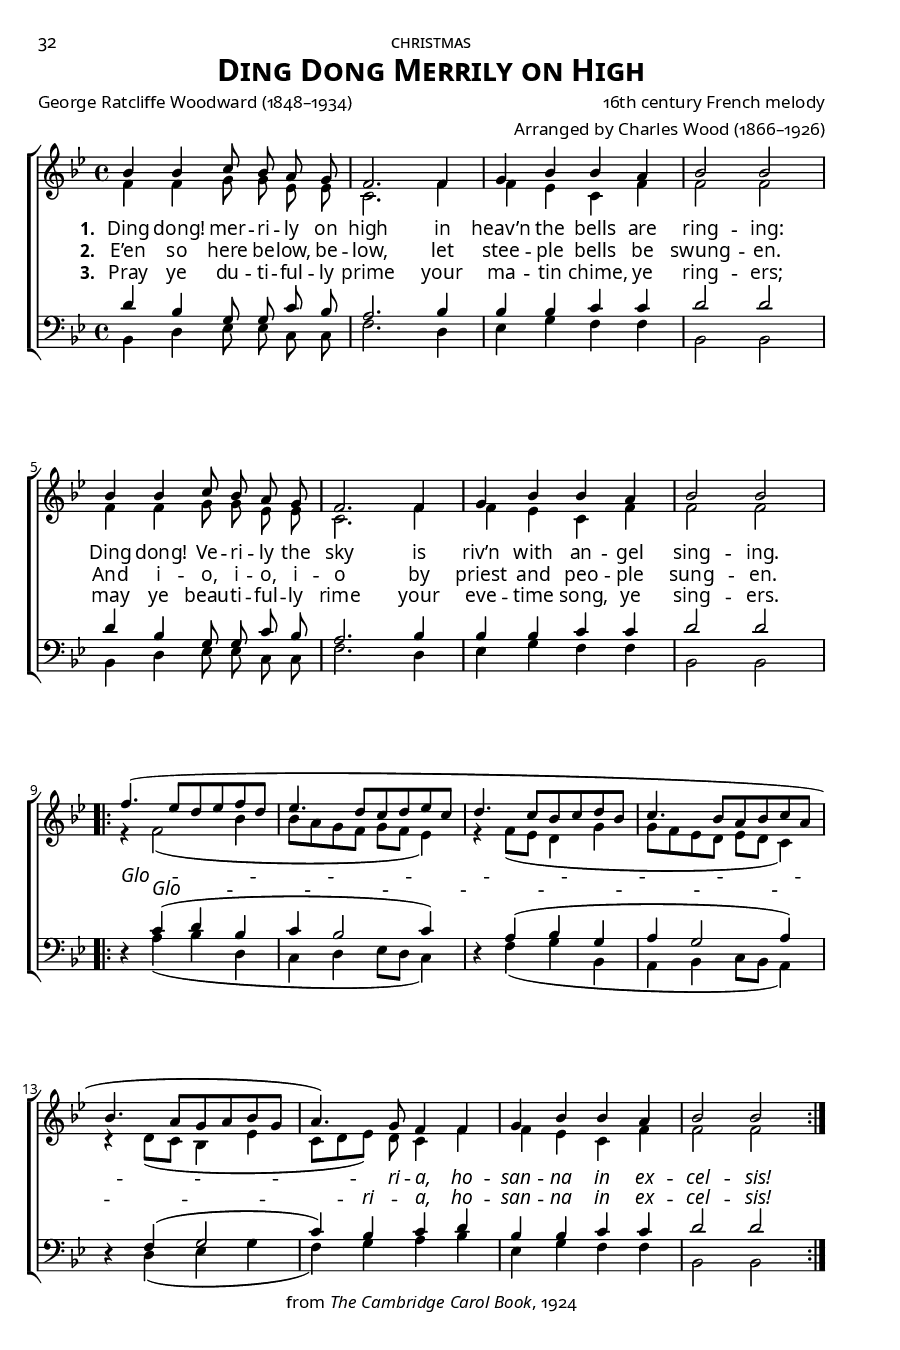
\version "2.14.2"
\include "util.ly"
\header {
  title = \markup{\override #'(font-name . "Garamond Premier Pro Semibold"){ \abs-fontsize #15 \smallCapsOldStyle"Ding Dong Merrily on High"}}
  poet = \markup\oldStyleNum"George Ratcliffe Woodward (1848–1934)"
  composer = \markup\oldStyleNum"16th century French melody"
  arranger = \markup\oldStyleNum"Arranged by Charles Wood (1866–1926)"
  
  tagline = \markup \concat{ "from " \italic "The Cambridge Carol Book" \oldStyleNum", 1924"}

}
\paper {
  %print-all-headers = ##t
  paper-height = 9\in
  paper-width = 6\in
  indent = 0\in
  %system-system-spacing = #'((basic-distance . 10) (padding . 0))
  %system-system-spacing =
  %  #'((basic-distance . 0)
  %     (minimum-distance . 0)
  %     (padding . -0.35)
  %     (stretchability . 100))
  ragged-last-bottom = ##f
  ragged-bottom = ##f
  two-sided = ##t
  inner-margin = 0.5\in
  outer-margin = 0.25\in
  top-margin = 0.25\in
  bottom-margin = 0.25\in
  first-page-number = #032
  print-first-page-number = ##t
  headerLine = \markup{\override #'(font-name . "Garamond Premier Pro") \smallCapsOldStyle"christmas"}
  oddHeaderMarkup = \markup\fill-line{
     \override #'(font-name . "Garamond Premier Pro")\abs-fontsize #8.5
     \combine 
        \fill-line{"" \on-the-fly #print-page-number-check-first
        \oldStylePageNum""
        }
        \fill-line{\headerLine}
  }
  evenHeaderMarkup = \markup {
     \override #'(font-name . "Garamond Premier Pro")\abs-fontsize #8.5
     \combine
        \on-the-fly #print-page-number-check-first
        \oldStylePageNum""
        \fill-line{\headerLine}
  }
}
#(set-global-staff-size 15) \paper{ #(define fonts (make-pango-font-tree "GoudyOlSt BT" "Garamond Premier Pro" "Garamond Premier Pro" (/ 15 20))) }

global = {
  \key bes \major
  \time 4/4
  \autoBeamOff
}

sopMusic = \relative c'' {
  \repeat unfold 2 {
    bes4 bes c8 bes a g |
    f2. f4 |
    g bes bes a |
    bes2 bes
  } \break
  \repeat volta 2 {
    f'4.( ees8[ d ees f d] |
    ees4. d8[ c d ees c] |
    d4. c8[ bes c d bes] |
    c4. bes8[ a bes c a] |
    
    bes4. a8[ g a bes g] |
    a4.) g8 f4 f |
    g bes bes a |
    bes2 bes 2
  }
}
sopWords = \lyricmode {
  
}

altoMusic = \relative c' {
  \repeat unfold 2 {
    f4 f g8 g ees ees |
    c2. f4 |
    f ees c f |
    f2 f |
  }
  \repeat volta 2 {
    r4 f2( bes4 |
    bes8[ a g f] g[ f] ees4) |
    r4  f8([ ees] d4 g |
    g8[ f ees d] ees[ d] c4) |
    
    r4 d8([ c] bes4 ees |
    c8[ d ees]) d c4 f |
    f ees c f |
    f2 f
  }
}
altoWords = \lyricmode {
  \dropLyricsVII
  \set stanza = #"1. "
  Ding dong! mer -- ri -- ly on high in heav’n the bells are ring -- ing:
  Ding dong!  Ve -- ri -- ly the sky is riv’n with an -- gel sing -- ing.
  \markup\italic Glo -- \markup\italic ri -- \markup\italic a, \markup\italic ho -- \markup\italic san -- \markup\italic na \markup\italic in \markup\italic ex -- \markup\italic cel -- \markup\italic sis!
}
altoWordsII = \lyricmode {
  \dropLyricsVII
  \set stanza = #"2. "
  E’en so here be -- low, be -- low, let stee -- ple bells be swung -- en.
  And i -- o, i -- o, i -- o by priest and peo -- ple sung -- en.
}
altoWordsIII = \lyricmode {
  \dropLyricsVII
  \set stanza = #"3. "
  Pray ye du -- ti -- ful -- ly prime your ma -- tin chime, ye ring -- ers;
  may ye beau -- ti -- ful -- ly rime your eve -- time song, ye sing -- ers.
}

tenorMusic = \relative c' {
  \repeat unfold 2 {
    d4 bes g8 g c bes |
    a2. bes4 |
    bes bes c c |
    d2 d |
  }
  \repeat volta 2 {
    d,4\rest c'( d bes |
    c bes2 c4) |
    d,4\rest a'( bes g |
    a g2 a4) |
    
    d,\rest f( g2 |
    c4) bes c d |
    bes bes c c |
    d2 d
  }
}
tenorWords = \lyricmode {
  \repeat unfold 28 { \skip 1}
  \markup\italic Glo -- _ _ \markup\italic ri -- \markup\italic a, \markup\italic ho -- \markup\italic san -- \markup\italic na \markup\italic in \markup\italic ex -- \markup\italic cel -- \markup\italic sis!
}

bassMusic = \relative c {
  \repeat unfold 2 {
    bes4 d ees8 ees c c |
    f2. d4 |
    ees g f f |
    bes,2 bes |
  }
  \repeat volta 2 {
    s4 a'4( bes d, |
    c d ees8[ d] c4) |
    s4 f( g bes, |
    a bes c8[ bes] a4) |
    
    s4 d( ees g |
    f) g a bes |
    ees, g f f |
    bes,2 bes
  }
}
bassWords = \lyricmode {

}

\score {
  <<
   \new ChoirStaff <<
    \new Staff = women <<
      \new Voice = "sopranos" { \voiceOne << \global \sopMusic >> }
      \new Voice = "altos" { \voiceTwo << \global \altoMusic >> }
    >>
    \new Lyrics \with { alignAboveContext = #"women" \override VerticalAxisGroup #'nonstaff-relatedstaff-spacing = #'((basic-distance . 1))} \lyricsto "sopranos" \sopWords
    \new Lyrics = "altosIII"  \with { alignBelowContext = #"women" } \lyricsto "sopranos" \altoWordsIII
    \new Lyrics = "altosII"  \with { alignBelowContext = #"women" } \lyricsto "sopranos" \altoWordsII
    \new Lyrics = "altos"  \with { alignBelowContext = #"women" \override VerticalAxisGroup #'nonstaff-relatedstaff-spacing = #'((basic-distance . 1))} \lyricsto "sopranos" \altoWords
   \new Staff = men <<
      \clef bass
      \new Voice = "tenors" { \voiceOne << \global \tenorMusic >> }
      \new Voice = "basses" { \voiceTwo << \global \bassMusic >> }
    >>
    \new Lyrics \with { alignAboveContext = #"men"  } \lyricsto "tenors" \tenorWords
    \new Lyrics \with { alignBelowContext = #"men" } \lyricsto "basses" \bassWords
  >>
%    \new PianoStaff << \new Staff { \new Voice { \pianoRH } } \new Staff { \clef "bass" \pianoLH } >>
  >>
  \layout {
    \context {
      \Score
      %\override SpacingSpanner #'base-shortest-duration = #(ly:make-moment 1 8)
      %\override SpacingSpanner #'common-shortest-duration = #(ly:make-moment 1 4)
    }
    \context {
      % Remove all empty staves
      % \Staff \RemoveEmptyStaves \override VerticalAxisGroup #'remove-first = ##t
    }
    \context {
      \Lyrics
      \override LyricText #'X-offset = #center-on-word
    }
  }
}